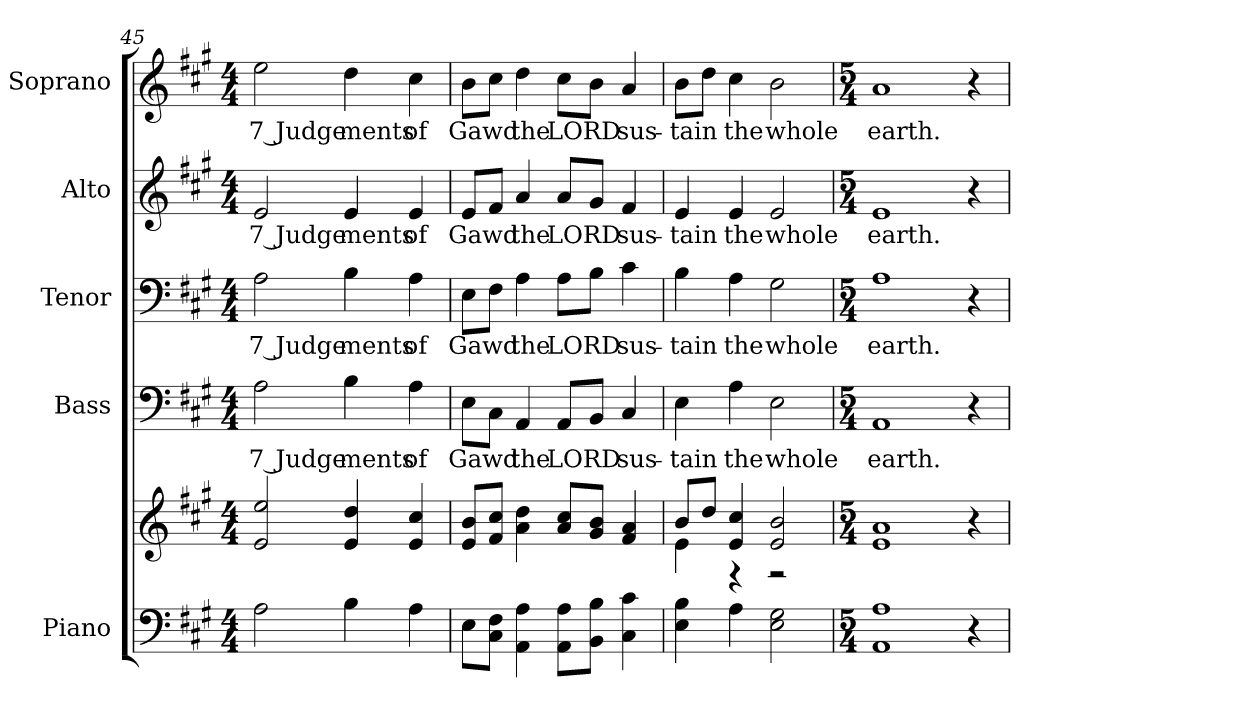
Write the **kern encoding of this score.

**kern	**kern	**kern	**text	**kern	**text	**kern	**text	**kern	**text
*part5	*part5	*part4	*part4	*part3	*part3	*part2	*part2	*part1	*part1
*staff6	*staff5	*staff4	*staff4	*staff3	*staff3	*staff2	*staff2	*staff1	*staff1
*I"Piano	*	*I"Bass	*	*I"Tenor	*	*I"Alto	*	*I"Soprano	*
*I'Pno.	*	*I'B.	*	*I'T.	*	*I'A.	*	*I'S.	*
!!LO:LB:g=z
*clefF4	*clefG2	*clefF4	*	*clefF4	*	*clefG2	*	*clefG2	*
*k[f#c#g#]	*k[f#c#g#]	*k[f#c#g#]	*	*k[f#c#g#]	*	*k[f#c#g#]	*	*k[f#c#g#]	*
*A:	*A:	*A:	*	*A:	*	*A:	*	*A:	*
*M4/4	*M4/4	*M4/4	*	*M4/4	*	*M4/4	*	*M4/4	*
=45	=45	=45	=45	=45	=45	=45	=45	=45	=45
!	!	!	!LO:LY:b:color=#000000	!	!	!	!	!	!
!	!	!	!	!	!LO:LY:b:color=#000000	!	!	!	!
!	!	!	!	!	!	!	!LO:LY:b:color=#000000	!	!
!	!	!	!	!	!	!	!	!	!LO:LY:b:color=#000000
2Ai\	2ei/ 2eei	2Ai\	7 Judge	2Ai\	7 Judge	2ei/	7 Judge	2eei\	7 Judge
!	!	!	!LO:LY:b:color=#000000	!	!	!	!	!	!
!	!	!	!	!	!LO:LY:b:color=#000000	!	!	!	!
!	!	!	!	!	!	!	!LO:LY:b:color=#000000	!	!
!	!	!	!	!	!	!	!	!	!LO:LY:b:color=#000000
4Bi\	4ei/ 4ddi	4Bi\	ments	4Bi\	ments	4ei/	ments	4ddi\	ments
!	!	!	!LO:LY:b:color=#000000	!	!	!	!	!	!
!	!	!	!	!	!LO:LY:b:color=#000000	!	!	!	!
!	!	!	!	!	!	!	!LO:LY:b:color=#000000	!	!
!	!	!	!	!	!	!	!	!	!LO:LY:b:color=#000000
4Ai\	4ei/ 4cc#i	4Ai\	of	4Ai\	of	4ei/	of	4cc#i\	of
=46	=46	=46	=46	=46	=46	=46	=46	=46	=46
!	!	!	!LO:LY:b:color=#000000	!	!	!	!	!	!
!	!	!	!	!	!LO:LY:b:color=#000000	!	!	!	!
!	!	!	!	!	!	!	!LO:LY:b:color=#000000	!	!
!	!	!	!	!	!	!	!	!	!LO:LY:b:color=#000000
8Ei\L	8ei/ 8biL	8Ei\L	Gawd	8Ei\L	Gawd	8ei/L	Gawd	8bi\L	Gawd
8C#i\ 8F#iJ	8f#i/ 8cc#iJ	8C#i\J	.	8F#i\J	.	8f#i/J	.	8cc#i\J	.
!	!	!	!LO:LY:b:color=#000000	!	!	!	!	!	!
!	!	!	!	!	!LO:LY:b:color=#000000	!	!	!	!
!	!	!	!	!	!	!	!LO:LY:b:color=#000000	!	!
!	!	!	!	!	!	!	!	!	!LO:LY:b:color=#000000
4AAi\ 4Ai	4ai\ 4ddi	4AAi/	the	4Ai\	the	4ai/	the	4ddi\	the
!	!	!	!LO:LY:b:color=#000000	!	!	!	!	!	!
!	!	!	!	!	!LO:LY:b:color=#000000	!	!	!	!
!	!	!	!	!	!	!	!LO:LY:b:color=#000000	!	!
!	!	!	!	!	!	!	!	!	!LO:LY:b:color=#000000
8AAi\ 8AiL	8ai/ 8cc#iL	8AAi/L	LORD	8Ai\L	LORD	8ai/L	LORD	8cc#i\L	LORD
8BBi\ 8BiJ	8g#i/ 8biJ	8BBi/J	.	8Bi\J	.	8g#i/J	.	8bi\J	.
!	!	!	!LO:LY:b:color=#000000	!	!	!	!	!	!
!	!	!	!	!	!LO:LY:b:color=#000000	!	!	!	!
!	!	!	!	!	!	!	!LO:LY:b:color=#000000	!	!
!	!	!	!	!	!	!	!	!	!LO:LY:b:color=#000000
4C#i\ 4c#i	4f#i/ 4ai	4C#i/	sus-	4c#i\	sus-	4f#i/	sus-	4ai/	sus-
=47	=47	=47	=47	=47	=47	=47	=47	=47	=47
*	*^	*	*	*	*	*	*	*	*
!	!	!	!	!LO:LY:b:color=#000000	!	!	!	!	!	!
!	!	!	!	!	!	!LO:LY:b:color=#000000	!	!	!	!
!	!	!	!	!	!	!	!	!LO:LY:b:color=#000000	!	!
!	!	!	!	!	!	!	!	!	!	!LO:LY:b:color=#000000
4Ei\ 4Bi	8bi/L	4ei\	4Ei\	-tain	4Bi\	-tain	4ei/	-tain	8bi\L	-tain
.	8ddi/J	.	.	.	.	.	.	.	8ddi\J	.
!	!	!	!	!LO:LY:b:color=#000000	!	!	!	!	!	!
!	!	!	!	!	!	!LO:LY:b:color=#000000	!	!	!	!
!	!	!	!	!	!	!	!	!LO:LY:b:color=#000000	!	!
!	!	!	!	!	!	!	!	!	!	!LO:LY:b:color=#000000
4Ai\	4ei/ 4cc#i	4r	4Ai\	the	4Ai\	the	4ei/	the	4cc#i\	the
!	!	!	!	!LO:LY:b:color=#000000	!	!	!	!	!	!
!	!	!	!	!	!	!LO:LY:b:color=#000000	!	!	!	!
!	!	!	!	!	!	!	!	!LO:LY:b:color=#000000	!	!
!	!	!	!	!	!	!	!	!	!	!LO:LY:b:color=#000000
2Ei\ 2G#i	2ei/ 2bi	2r	2Ei\	whole	2G#i\	whole	2ei/	whole	2bi\	whole
*	*v	*v	*	*	*	*	*	*	*	*
=48	=48	=48	=48	=48	=48	=48	=48	=48	=48
*M5/4	*M5/4	*M5/4	*	*M5/4	*	*M5/4	*	*M5/4	*
*	*^	*	*	*	*	*	*	*	*
!	!	!	!	!LO:LY:b:color=#000000	!	!	!	!	!	!
*	*v	*v	*	*	*	*	*	*	*	*
*	*^	*	*	*	*	*	*	*	*
!	!	!	!	!	!	!LO:LY:b:color=#000000	!	!	!	!
*	*v	*v	*	*	*	*	*	*	*	*
*	*^	*	*	*	*	*	*	*	*
!	!	!	!	!	!	!	!	!LO:LY:b:color=#000000	!	!
*	*v	*v	*	*	*	*	*	*	*	*
*	*^	*	*	*	*	*	*	*	*
!	!	!	!	!	!	!	!	!	!	!LO:LY:b:color=#000000
*	*v	*v	*	*	*	*	*	*	*	*
1AAi 1Ai	1ei 1ai	1AAi	earth.	1Ai	earth.	1ei	earth.	1ai	earth.
4r	4r	4r	.	4r	.	4r	.	4r	.
=	=	=	=	=	=	=	=	=	=
*-	*-	*-	*-	*-	*-	*-	*-	*-	*-
